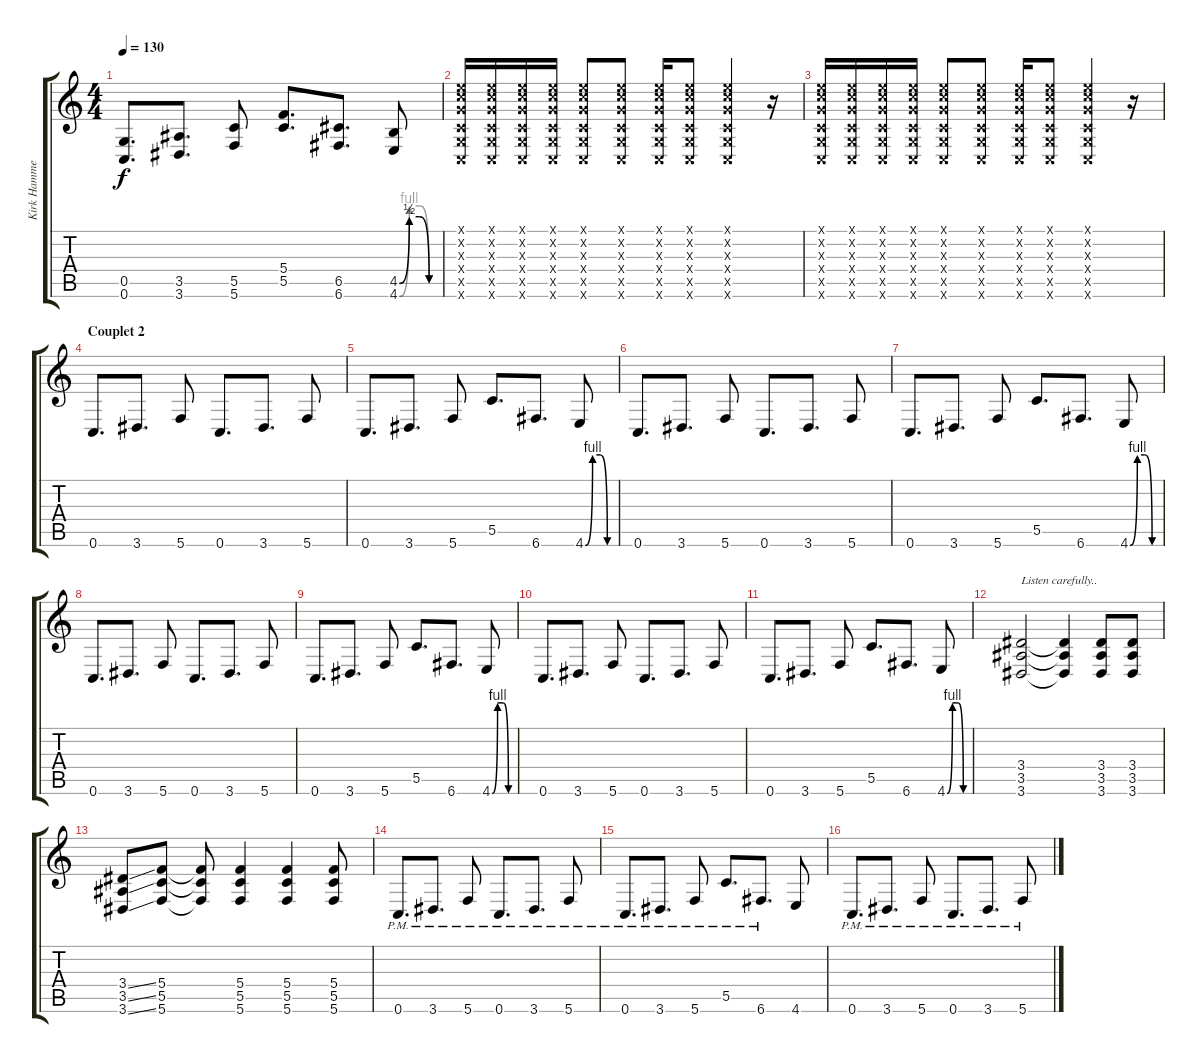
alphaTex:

\track ("Kirk Hammet" "Kirk Hamme") {instrument overdrivenguitar}
\staff {score tabs}
\tuning (E4 C4 G3 C3 G2 C2) {hide}
\ts (4 4)
\tempo 130
\clef g2
\ks c
(0.5 0.6).8{d dy f} (3.5 3.6).8{d} (5.5 5.6).8 (5.4 5.5).8{d} (6.5 6.6).8{d} (4.5{be (custom 0 0 15 2 30 2 45 0 60 0)} 4.6{be (custom 0 0 15 4 30 4 45 0 60 0)}).8 |
(0.1{x} 0.2{x} 0.3{x} 0.4{x} 0.5{x} 0.6{x}).16 (0.1{x} 0.2{x} 0.3{x} 0.4{x} 0.5{x} 0.6{x}).16 (0.1{x} 0.2{x} 0.3{x} 0.4{x} 0.5{x} 0.6{x}).16 (0.1{x} 0.2{x} 0.3{x} 0.4{x} 0.5{x} 0.6{x}).16 (0.1{x} 0.2{x} 0.3{x} 0.4{x} 0.5{x} 0.6{x}).8 (0.1{x} 0.2{x} 0.3{x} 0.4{x} 0.5{x} 0.6{x}).8 (0.1{x} 0.2{x} 0.3{x} 0.4{x} 0.5{x} 0.6{x}).16 (0.1{x} 0.2{x} 0.3{x} 0.4{x} 0.5{x} 0.6{x}).8 (0.1{x} 0.2{x} 0.3{x} 0.4{x} 0.5{x} 0.6{x}).4 r.16 |
(0.1{x} 0.2{x} 0.3{x} 0.4{x} 0.5{x} 0.6{x}).16 (0.1{x} 0.2{x} 0.3{x} 0.4{x} 0.5{x} 0.6{x}).16 (0.1{x} 0.2{x} 0.3{x} 0.4{x} 0.5{x} 0.6{x}).16 (0.1{x} 0.2{x} 0.3{x} 0.4{x} 0.5{x} 0.6{x}).16 (0.1{x} 0.2{x} 0.3{x} 0.4{x} 0.5{x} 0.6{x}).8 (0.1{x} 0.2{x} 0.3{x} 0.4{x} 0.5{x} 0.6{x}).8 (0.1{x} 0.2{x} 0.3{x} 0.4{x} 0.5{x} 0.6{x}).16 (0.1{x} 0.2{x} 0.3{x} 0.4{x} 0.5{x} 0.6{x}).8 (0.1{x} 0.2{x} 0.3{x} 0.4{x} 0.5{x} 0.6{x}).4 r.16 |
\section ("" "Couplet 2")
0.6.8{d} 3.6.8{d} 5.6.8 0.6.8{d} 3.6.8{d} 5.6.8 |
0.6.8{d} 3.6.8{d} 5.6.8 5.5.8{d} 6.6.8{d} 4.6{be (custom 0 0 15 4 30 4 45 0 60 0)}.8 |
0.6.8{d} 3.6.8{d} 5.6.8 0.6.8{d} 3.6.8{d} 5.6.8 |
0.6.8{d} 3.6.8{d} 5.6.8 5.5.8{d} 6.6.8{d} 4.6{be (custom 0 0 15 4 30 4 45 0 60 0)}.8 |
0.6.8{d} 3.6.8{d} 5.6.8 0.6.8{d} 3.6.8{d} 5.6.8 |
0.6.8{d} 3.6.8{d} 5.6.8 5.5.8{d} 6.6.8{d} 4.6{be (custom 0 0 15 4 30 4 45 0 60 0)}.8 |
0.6.8{d} 3.6.8{d} 5.6.8 0.6.8{d} 3.6.8{d} 5.6.8 |
0.6.8{d} 3.6.8{d} 5.6.8 5.5.8{d} 6.6.8{d} 4.6{be (custom 0 0 15 4 30 4 45 0 60 0)}.8 |
(3.4 3.5 3.6).2{txt "Listen carefully.."} (3.4{t} 3.5{t} 3.6{t}).4 (3.4 3.5 3.6).8 (3.4 3.5 3.6).8 |
(3.4{ss} 3.5{ss} 3.6{ss}).8 (5.4 5.5 5.6).8 (5.4{t} 5.5{t} 5.6{t}).8 (5.4 5.5 5.6).4 (5.4 5.5 5.6).4 (5.4 5.5 5.6).8 |
0.6{pm}.8{d} 3.6{pm}.8{d} 5.6{pm}.8 0.6{pm}.8{d} 3.6{pm}.8{d} 5.6{pm}.8 |
0.6{pm}.8{d} 3.6{pm}.8{d} 5.6{pm}.8 5.5{pm}.8{d} 6.6{pm}.8{d} 4.6.8 |
0.6{pm}.8{d} 3.6{pm}.8{d} 5.6{pm}.8 0.6{pm}.8{d} 3.6{pm}.8{d} 5.6{pm}.8
